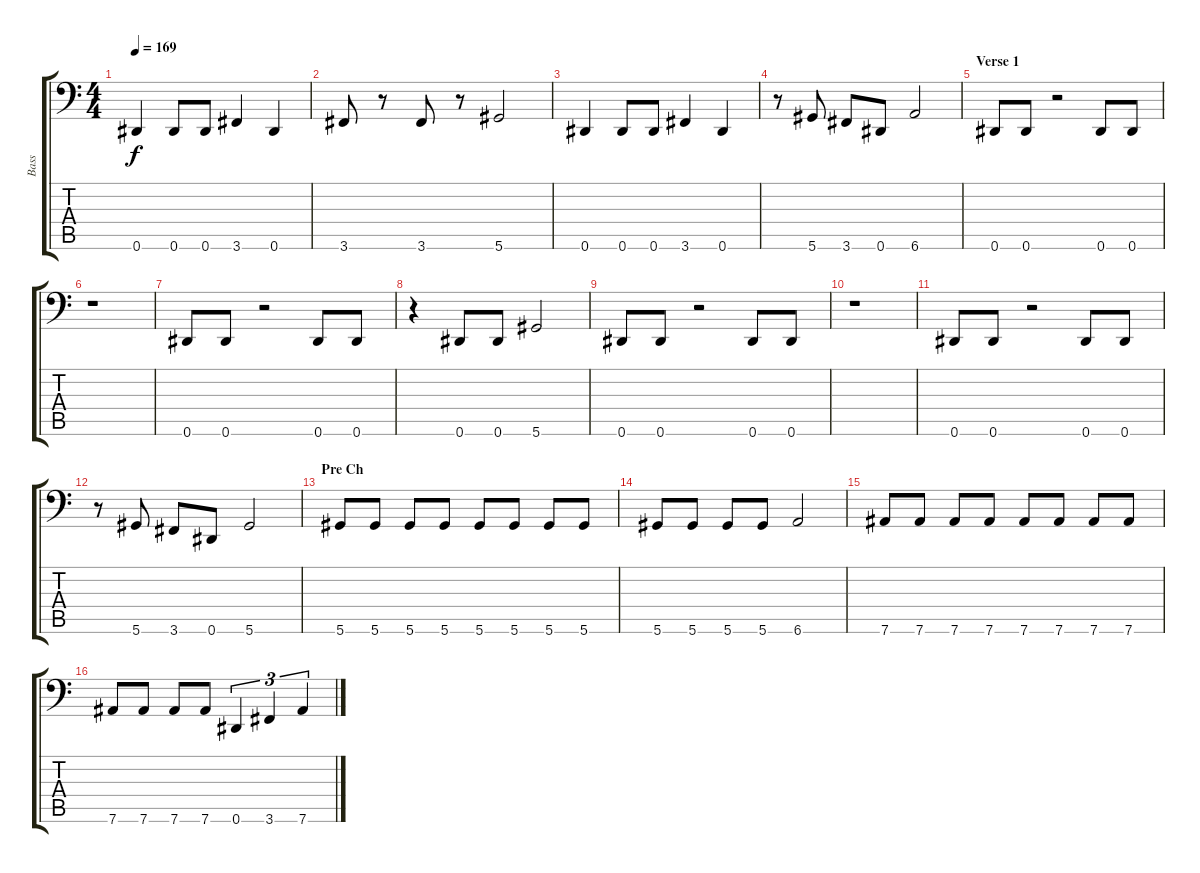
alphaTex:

\track ("Bass" "Bass") {instrument electricbassfinger}
\staff {score tabs}
\tuning (Eb3 Bb2 Gb2 Db2 Ab1 Eb1) {hide}
\ts (4 4)
\tempo 169
\clef f4
\ks c
0.6.4{dy f} 0.6.8 0.6.8 3.6.4 0.6.4 |
3.6.8 r.8 3.6.8 r.8 5.6.2 |
0.6.4 0.6.8 0.6.8 3.6.4 0.6.4 |
r.8 5.6.8 3.6.8 0.6.8 6.6.2 |
\section ("" "Verse 1")
0.6.8 0.6.8 r.2 0.6.8 0.6.8 |
r.1 |
0.6.8 0.6.8 r.2 0.6.8 0.6.8 |
r.4 0.6.8 0.6.8 5.6.2 |
0.6.8 0.6.8 r.2 0.6.8 0.6.8 |
r.1 |
0.6.8 0.6.8 r.2 0.6.8 0.6.8 |
r.8 5.6.8 3.6.8 0.6.8 5.6.2 |
\section ("" "Pre Ch")
5.6.8 5.6.8 5.6.8 5.6.8 5.6.8 5.6.8 5.6.8 5.6.8 |
5.6.8 5.6.8 5.6.8 5.6.8 6.6.2 |
7.6.8 7.6.8 7.6.8 7.6.8 7.6.8 7.6.8 7.6.8 7.6.8 |
7.6.8 7.6.8 7.6.8 7.6.8 0.6.4{tu (3 2)} 3.6.4{tu (3 2)} 7.6.4{tu (3 2)}
